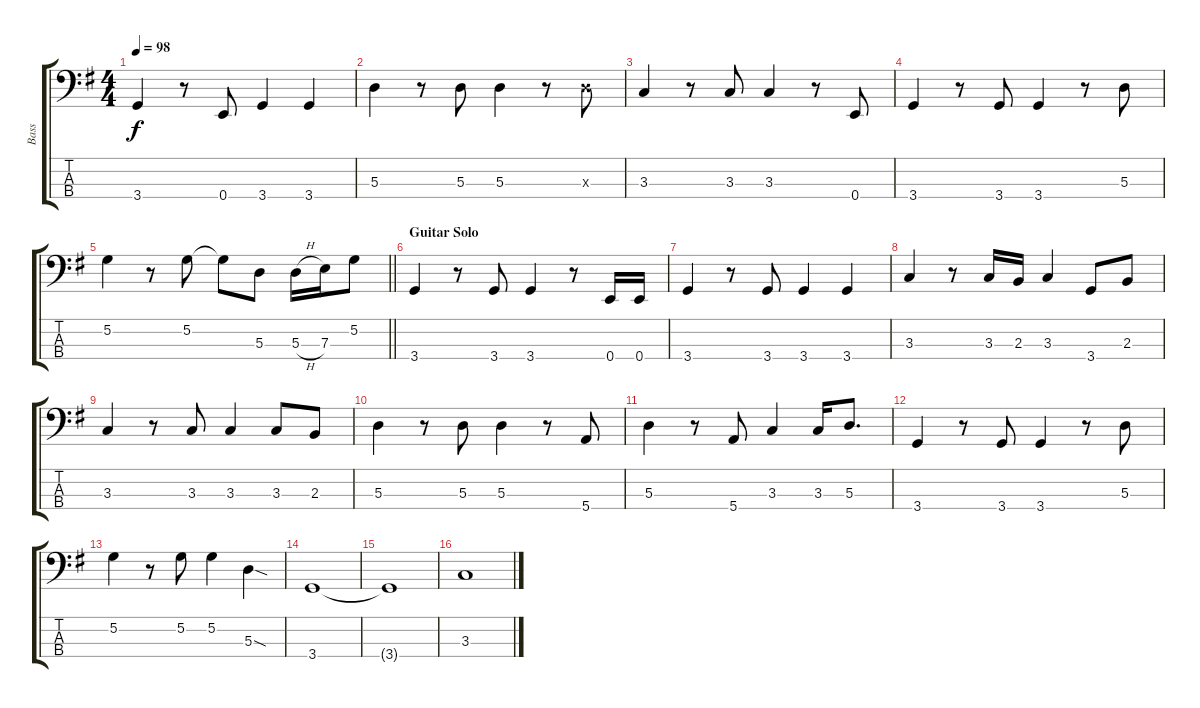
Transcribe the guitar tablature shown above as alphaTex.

\track ("Bass" "Bass") {instrument electricbassfinger}
\staff {score tabs}
\tuning (G2 D2 A1 E1) {hide}
\ts (4 4)
\tempo 98
\clef f4
\ks g
3.4.4{dy f} r.8 0.4.8 3.4.4 3.4.4 |
5.3.4 r.8 5.3.8 5.3.4 r.8 5.3{x}.8 |
3.3.4 r.8 3.3.8 3.3.4 r.8 0.4.8 |
3.4.4 r.8 3.4.8 3.4.4 r.8 5.3.8 |
\barLineRight lightlight
5.2.4 r.8 5.2.8 5.2{t}.8 5.3.8 5.3{h}.16 7.3.16 5.2.8 |
\section ("" "Guitar Solo")
3.4.4 r.8 3.4.8 3.4.4 r.8 0.4.16 0.4.16 |
3.4.4 r.8 3.4.8 3.4.4 3.4.4 |
3.3.4 r.8 3.3.16 2.3.16 3.3.4 3.4.8 2.3.8 |
3.3.4 r.8 3.3.8 3.3.4 3.3.8 2.3.8 |
5.3.4 r.8 5.3.8 5.3.4 r.8 5.4.8 |
5.3.4 r.8 5.4.8 3.3.4 3.3.16 5.3.8{d} |
3.4.4 r.8 3.4.8 3.4.4 r.8 5.3.8 |
5.2.4 r.8 5.2.8 5.2.4 5.3{sod}.4 |
3.4.1 |
3.4{t}.1 |
3.3.1
